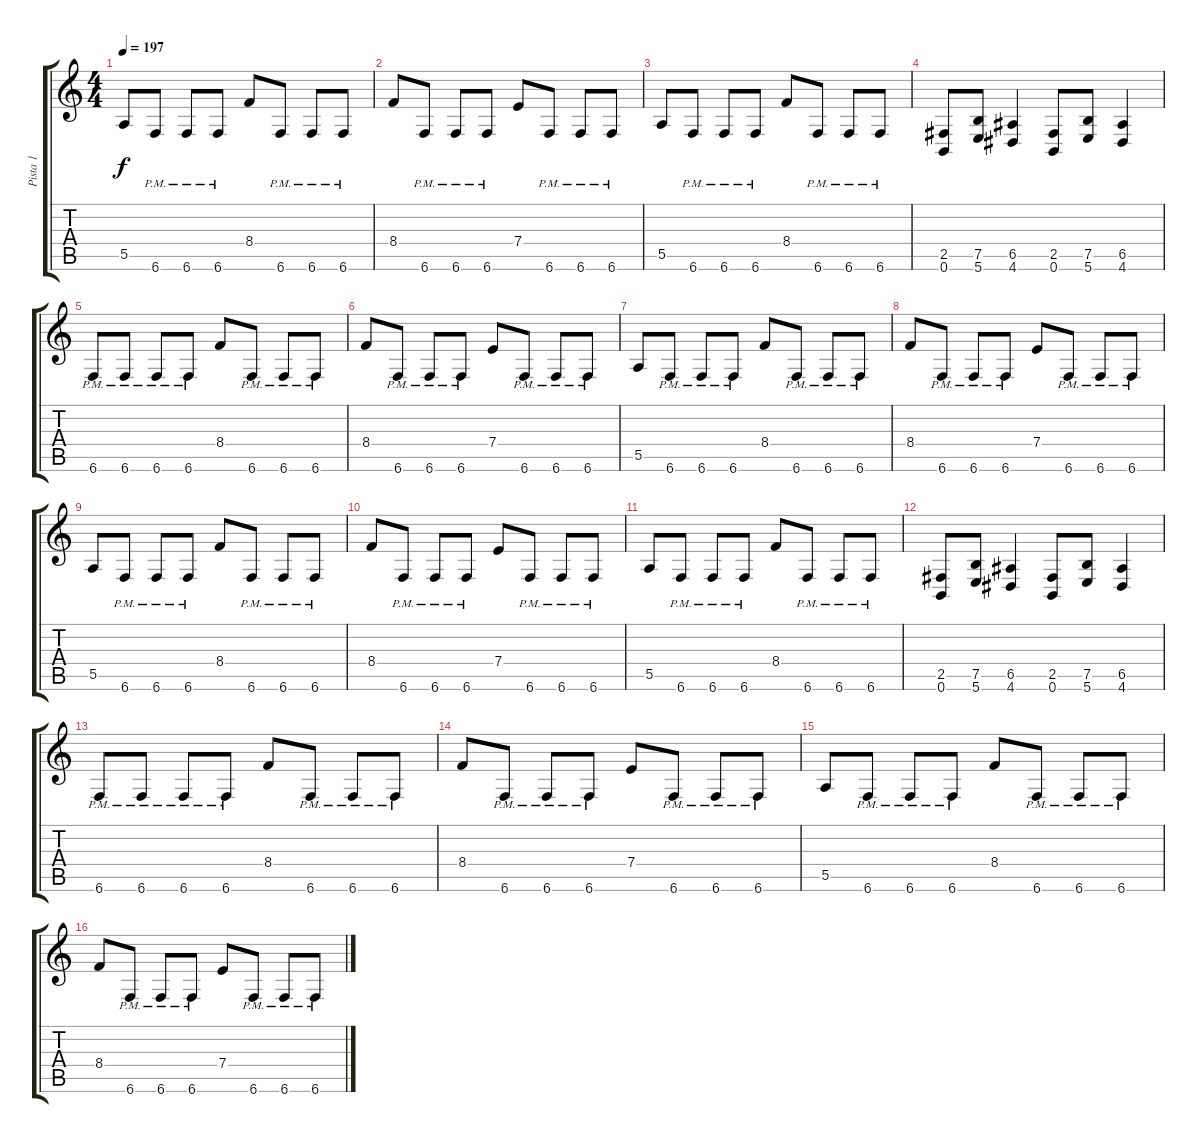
\track ("Pista 1" "Pista 1") {instrument distortionguitar}
\staff {score tabs}
\tuning (B3 Gb3 D3 A2 E2 B1) {hide}
\ts (4 4)
\tempo 197
\clef g2
\ks c
5.5.8{dy f} 6.6{pm}.8 6.6{pm}.8 6.6{pm}.8 8.4.8 6.6{pm}.8 6.6{pm}.8 6.6{pm}.8 |
8.4.8 6.6{pm}.8 6.6{pm}.8 6.6{pm}.8 7.4.8 6.6{pm}.8 6.6{pm}.8 6.6{pm}.8 |
5.5.8 6.6{pm}.8 6.6{pm}.8 6.6{pm}.8 8.4.8 6.6{pm}.8 6.6{pm}.8 6.6{pm}.8 |
(2.5 0.6).8 (7.5 5.6).8 (6.5 4.6).4 (2.5 0.6).8 (7.5 5.6).8 (6.5 4.6).4 |
6.6{pm}.8 6.6{pm}.8 6.6{pm}.8 6.6{pm}.8 8.4.8 6.6{pm}.8 6.6{pm}.8 6.6{pm}.8 |
8.4.8 6.6{pm}.8 6.6{pm}.8 6.6{pm}.8 7.4.8 6.6{pm}.8 6.6{pm}.8 6.6{pm}.8 |
5.5.8 6.6{pm}.8 6.6{pm}.8 6.6{pm}.8 8.4.8 6.6{pm}.8 6.6{pm}.8 6.6{pm}.8 |
8.4.8 6.6{pm}.8 6.6{pm}.8 6.6{pm}.8 7.4.8 6.6{pm}.8 6.6{pm}.8 6.6{pm}.8 |
5.5.8 6.6{pm}.8 6.6{pm}.8 6.6{pm}.8 8.4.8 6.6{pm}.8 6.6{pm}.8 6.6{pm}.8 |
8.4.8 6.6{pm}.8 6.6{pm}.8 6.6{pm}.8 7.4.8 6.6{pm}.8 6.6{pm}.8 6.6{pm}.8 |
5.5.8 6.6{pm}.8 6.6{pm}.8 6.6{pm}.8 8.4.8 6.6{pm}.8 6.6{pm}.8 6.6{pm}.8 |
(2.5 0.6).8 (7.5 5.6).8 (6.5 4.6).4 (2.5 0.6).8 (7.5 5.6).8 (6.5 4.6).4 |
6.6{pm}.8 6.6{pm}.8 6.6{pm}.8 6.6{pm}.8 8.4.8 6.6{pm}.8 6.6{pm}.8 6.6{pm}.8 |
8.4.8 6.6{pm}.8 6.6{pm}.8 6.6{pm}.8 7.4.8 6.6{pm}.8 6.6{pm}.8 6.6{pm}.8 |
5.5.8 6.6{pm}.8 6.6{pm}.8 6.6{pm}.8 8.4.8 6.6{pm}.8 6.6{pm}.8 6.6{pm}.8 |
8.4.8 6.6{pm}.8 6.6{pm}.8 6.6{pm}.8 7.4.8 6.6{pm}.8 6.6{pm}.8 6.6{pm}.8
